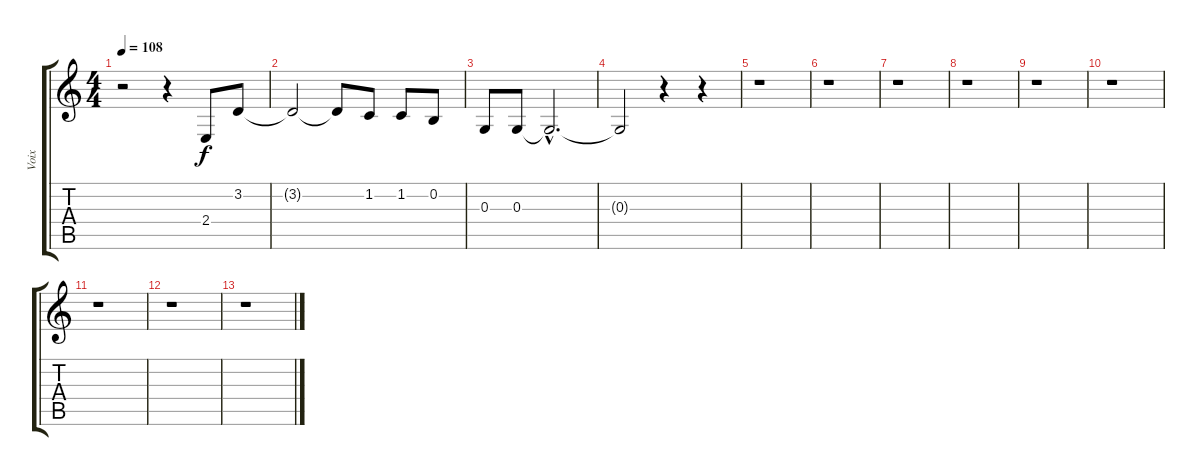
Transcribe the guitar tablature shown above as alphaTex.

\track ("Voix" "Voix") {instrument choiraahs}
\staff {score tabs}
\tuning (E4 B3 G3 D3 A2 E2) {hide}
\ts (4 4)
\tempo 108
\clef g2
\ks c
r.2{dy f} r.4 2.4.8 3.2.8 |
3.2{t}.2 3.2{t}.8 1.2.8 1.2.8 0.2.8 |
0.3.8 0.3.8 0.3{hac t}.2{d} |
0.3{t}.2 r.4 r.4 |
r.1 |
r.1 |
r.1 |
r.1 |
r.1 |
r.1 |
r.1 |
r.1 |
r.1
